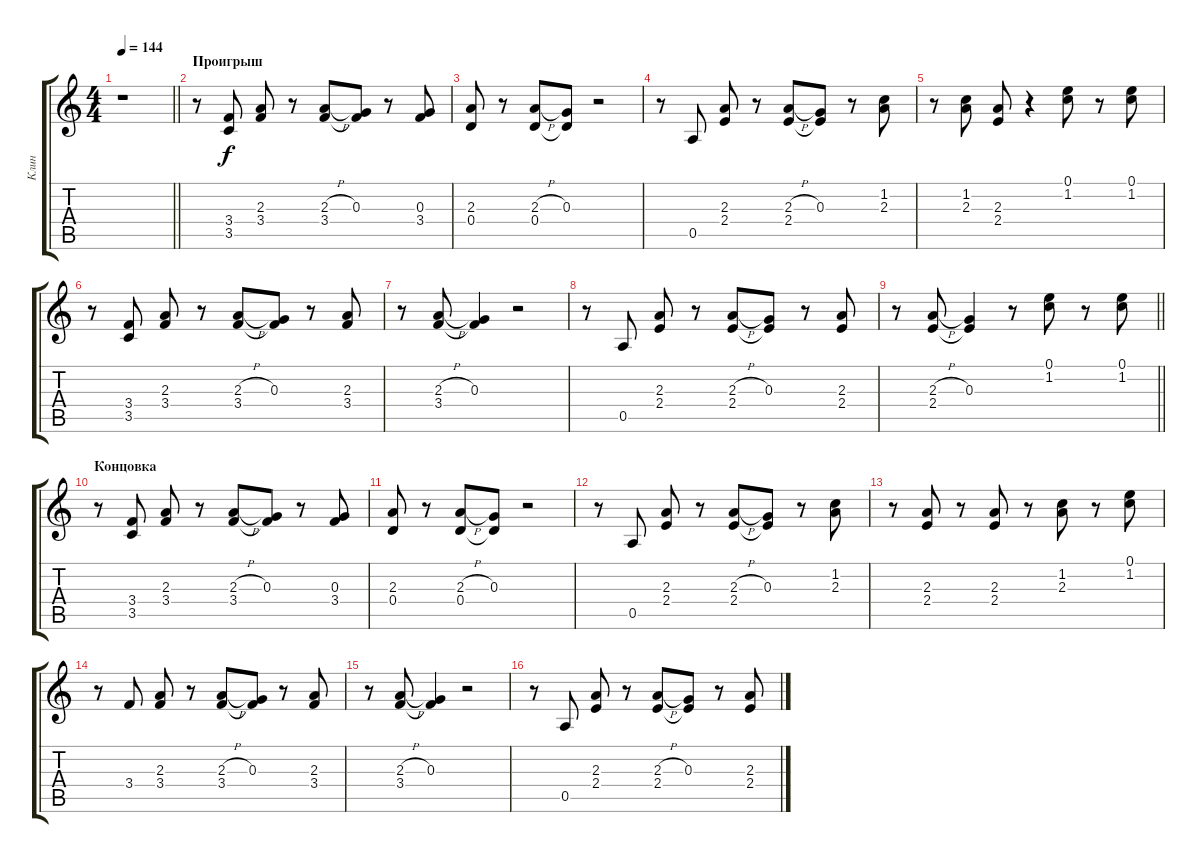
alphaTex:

\track ("Клин" "Клин") {instrument electricguitarclean}
\staff {score tabs}
\tuning (E4 B3 G3 D3 A2 E2) {hide}
\ts (4 4)
\tempo 144
\clef g2
\barLineRight lightlight
\ks c
r.1{dy f} |
\section ("" "Проигрыш")
r.8 (3.4 3.5).8 (2.3 3.4).8 r.8 (2.3{h} 3.4).8 (0.3 3.4{t}).8 r.8 (0.3 3.4).8 |
(2.3 0.4).8 r.8 (2.3{h} 0.4).8 (0.3 0.4{t}).8 r.2 |
r.8 0.5.8 (2.3 2.4).8 r.8 (2.3{h} 2.4).8 (0.3 2.4{t}).8 r.8 (1.2 2.3).8 |
r.8 (1.2 2.3).8 (2.3 2.4).8 r.4 (0.1 1.2).8 r.8 (0.1 1.2).8 |
r.8 (3.4 3.5).8 (2.3 3.4).8 r.8 (2.3{h} 3.4).8 (0.3 3.4{t}).8 r.8 (2.3 3.4).8 |
r.8 (2.3{h} 3.4).8 (0.3 3.4{t}).4 r.2 |
r.8 0.5.8 (2.3 2.4).8 r.8 (2.3{h} 2.4).8 (0.3 2.4{t}).8 r.8 (2.3 2.4).8 |
\barLineRight lightlight
r.8 (2.3{h} 2.4).8 (0.3 2.4{t}).4 r.8 (0.1 1.2).8 r.8 (0.1 1.2).8 |
\section ("" "Концовка")
r.8 (3.4 3.5).8 (2.3 3.4).8 r.8 (2.3{h} 3.4).8 (0.3 3.4{t}).8 r.8 (0.3 3.4).8 |
(2.3 0.4).8 r.8 (2.3{h} 0.4).8 (0.3 0.4{t}).8 r.2 |
r.8 0.5.8 (2.3 2.4).8 r.8 (2.3{h} 2.4).8 (0.3 2.4{t}).8 r.8 (1.2 2.3).8 |
r.8 (2.3 2.4).8 r.8 (2.3 2.4).8 r.8 (1.2 2.3).8 r.8 (0.1 1.2).8 |
r.8 3.4.8 (2.3 3.4).8 r.8 (2.3{h} 3.4).8 (0.3 3.4{t}).8 r.8 (2.3 3.4).8 |
r.8 (2.3{h} 3.4).8 (0.3 3.4{t}).4 r.2 |
r.8 0.5.8 (2.3 2.4).8 r.8 (2.3{h} 2.4).8 (0.3 2.4{t}).8 r.8 (2.3 2.4).8
